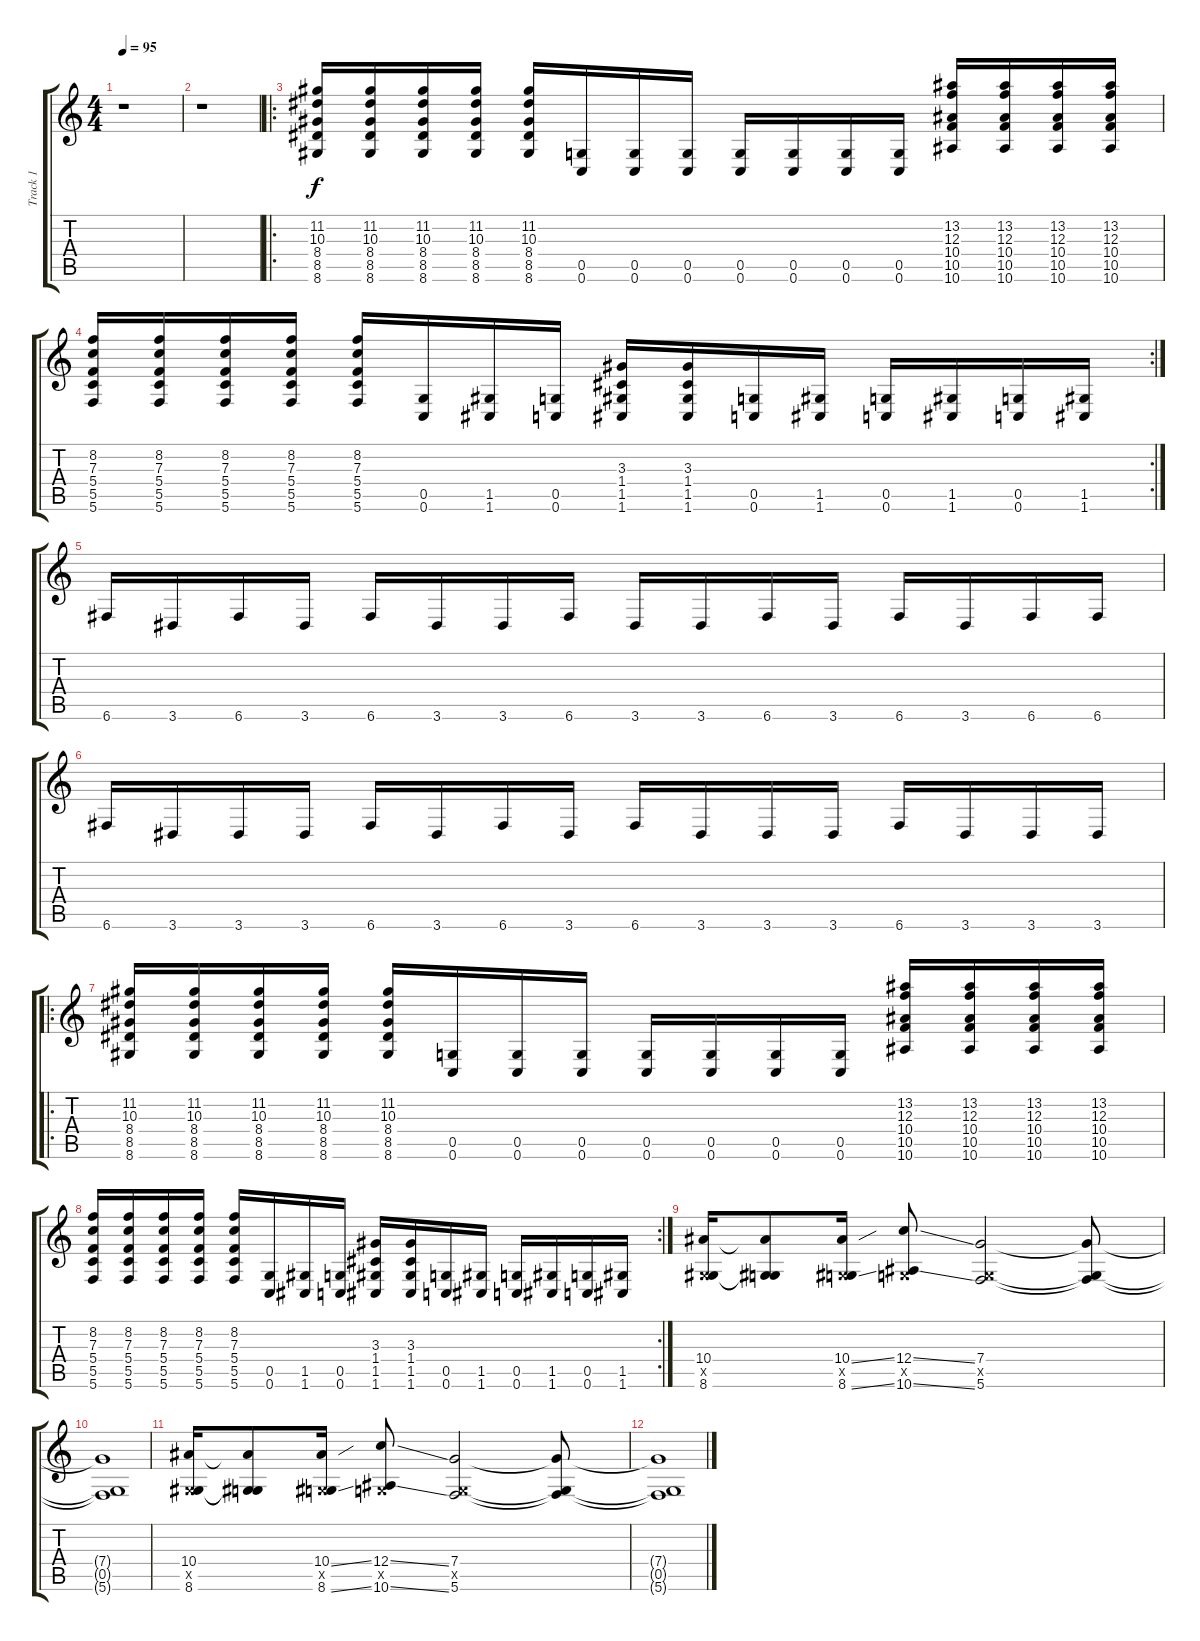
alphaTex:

\track ("Track 1" "Track 1") {instrument distortionguitar}
\staff {score tabs}
\tuning (D4 A3 F3 C3 G2 C2) {hide}
\ts (4 4)
\tempo 95
\clef g2
\ks c
r.1{dy f} |
r.1 |
\ro
(11.2 10.3 8.4 8.5 8.6).16 (11.2 10.3 8.4 8.5 8.6).16 (11.2 10.3 8.4 8.5 8.6).16 (11.2 10.3 8.4 8.5 8.6).16 (11.2 10.3 8.4 8.5 8.6).16 (0.5 0.6).16 (0.5 0.6).16 (0.5 0.6).16 (0.5 0.6).16 (0.5 0.6).16 (0.5 0.6).16 (0.5 0.6).16 (13.2 12.3 10.4 10.5 10.6).16 (13.2 12.3 10.4 10.5 10.6).16 (13.2 12.3 10.4 10.5 10.6).16 (13.2 12.3 10.4 10.5 10.6).16 |
\rc 2
(8.2 7.3 5.4 5.5 5.6).16 (8.2 7.3 5.4 5.5 5.6).16 (8.2 7.3 5.4 5.5 5.6).16 (8.2 7.3 5.4 5.5 5.6).16 (8.2 7.3 5.4 5.5 5.6).16 (0.5 0.6).16 (1.5 1.6).16 (0.5 0.6).16 (3.3 1.4 1.5 1.6).16 (3.3 1.4 1.5 1.6).16 (0.5 0.6).16 (1.5 1.6).16 (0.5 0.6).16 (1.5 1.6).16 (0.5 0.6).16 (1.5 1.6).16 |
6.6.16 3.6.16 6.6.16 3.6.16 6.6.16 3.6.16 3.6.16 6.6.16 3.6.16 3.6.16 6.6.16 3.6.16 6.6.16 3.6.16 6.6.16 6.6.16 |
6.6.16 3.6.16 3.6.16 3.6.16 6.6.16 3.6.16 6.6.16 3.6.16 6.6.16 3.6.16 3.6.16 3.6.16 6.6.16 3.6.16 3.6.16 3.6.16 |
\ro
(11.2 10.3 8.4 8.5 8.6).16 (11.2 10.3 8.4 8.5 8.6).16 (11.2 10.3 8.4 8.5 8.6).16 (11.2 10.3 8.4 8.5 8.6).16 (11.2 10.3 8.4 8.5 8.6).16 (0.5 0.6).16 (0.5 0.6).16 (0.5 0.6).16 (0.5 0.6).16 (0.5 0.6).16 (0.5 0.6).16 (0.5 0.6).16 (13.2 12.3 10.4 10.5 10.6).16 (13.2 12.3 10.4 10.5 10.6).16 (13.2 12.3 10.4 10.5 10.6).16 (13.2 12.3 10.4 10.5 10.6).16 |
\rc 2
(8.2 7.3 5.4 5.5 5.6).16 (8.2 7.3 5.4 5.5 5.6).16 (8.2 7.3 5.4 5.5 5.6).16 (8.2 7.3 5.4 5.5 5.6).16 (8.2 7.3 5.4 5.5 5.6).16 (0.5 0.6).16 (1.5 1.6).16 (0.5 0.6).16 (3.3 1.4 1.5 1.6).16 (3.3 1.4 1.5 1.6).16 (0.5 0.6).16 (1.5 1.6).16 (0.5 0.6).16 (1.5 1.6).16 (0.5 0.6).16 (1.5 1.6).16 |
(10.4 0.5{x} 8.6).16 (10.4{t} 0.5{t} 8.6{t}).8 (10.4{ss} 0.5{x} 8.6{ss}).16 (12.4{ss} 0.5{x} 10.6{ss}).8 (7.4 0.5{x} 5.6).2 (7.4{t} 0.5{t} 5.6{t}).8 |
(7.4{t} 0.5{t} 5.6{t}).1 |
(10.4 0.5{x} 8.6).16 (10.4{t} 0.5{t} 8.6{t}).8 (10.4{ss} 0.5{x} 8.6{ss}).16 (12.4{ss} 0.5{x} 10.6{ss}).8 (7.4 0.5{x} 5.6).2 (7.4{t} 0.5{t} 5.6{t}).8 |
(7.4{t} 0.5{t} 5.6{t}).1
